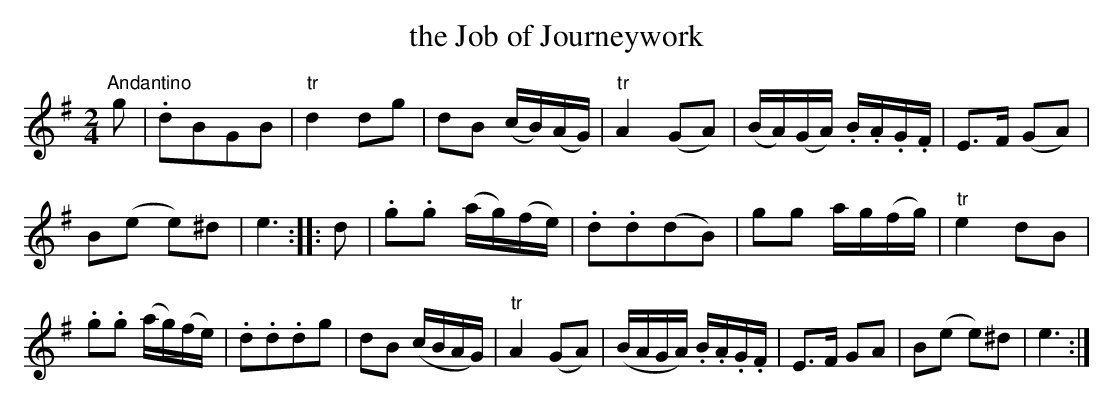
X:1
T:the Job of Journeywork
M:2/4
K:Em
"Andantino" g2|\
.d2B2G2B2| "tr"d4 d2g2| d2B2 (cB)(AG)| "tr"A4 (G2A2)| \
(BA)(GA) .B.A.G.F| E3F (G2A2)|
B2(e2 e2)^d2| e6:: \
d2|\
.g2.g2 (ag)(fe)| .d2.d2(d2B2)| g2g2 ag(fg)| "tr"e4 d2B2|
.g2.g2 (ag)(fe)| .d2.d2.d2g2| d2B2 (cBAG)| "tr"A4 (G2A2)|\
(BAGA) .B.A.G.F| E3F G2A2| B2(e2 e2)^d2| e6:|
